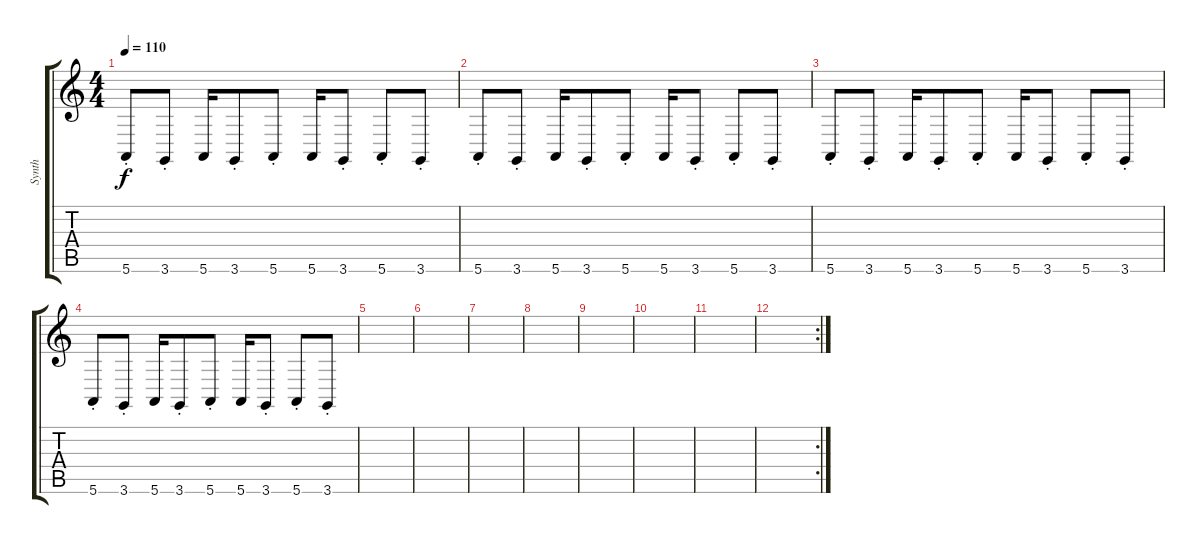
\track ("Synth" "Synth") {instrument lead2sawtooth}
\staff {score tabs}
\tuning (E4 B3 G3 D3 A2 E2) {hide}
\ts (4 4)
\tempo 110
\clef g2
\ks c
5.6{st}.8{dy f} 3.6{st}.8 5.6.16 3.6{st}.8 5.6{st}.8 5.6.16 3.6{st}.8 5.6{st}.8 3.6{st}.8 |
5.6{st}.8 3.6{st}.8 5.6.16 3.6{st}.8 5.6{st}.8 5.6.16 3.6{st}.8 5.6{st}.8 3.6{st}.8 |
5.6{st}.8 3.6{st}.8 5.6.16 3.6{st}.8 5.6{st}.8 5.6.16 3.6{st}.8 5.6{st}.8 3.6{st}.8 |
5.6{st}.8 3.6{st}.8 5.6.16 3.6{st}.8 5.6{st}.8 5.6.16 3.6{st}.8 5.6{st}.8 3.6{st}.8 |
|
|
|
|
|
|
|
\rc 2
